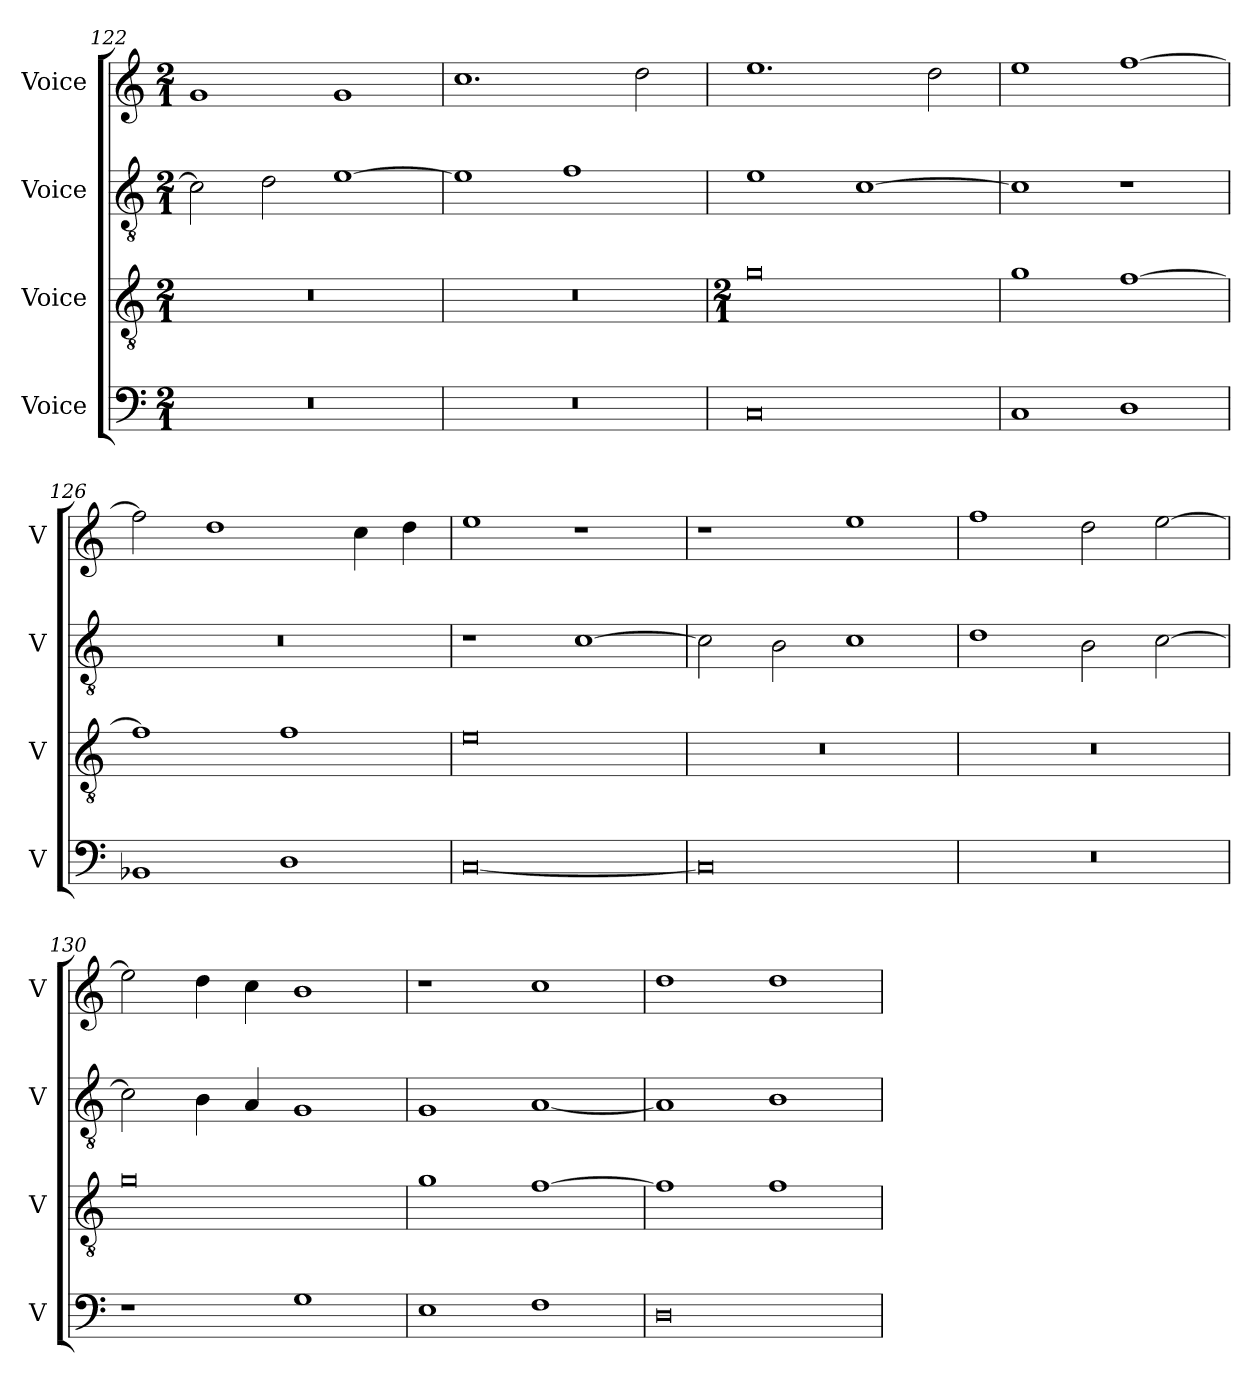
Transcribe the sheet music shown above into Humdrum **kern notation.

**kern	**kern	**kern	**kern
*part4	*part3	*part2	*part1
*staff4	*staff3	*staff2	*staff1
*I"Voice	*I"Voice	*I"Voice	*I"Voice
*I'V	*I'V	*I'V	*I'V
!!LO:LB:g=z
*clefF4	*clefGv2	*clefGv2	*clefG2
*k[]	*k[]	*k[]	*k[]
*M2/1	*M2/1	*M2/1	*M2/1
=122	=122	=122	=122
0r	0r	2c\]	1g
.	.	2d\	.
.	.	[1e	1g
=123	=123	=123	=123
0r	0r	1e]	1.cc
.	.	1f	.
.	.	.	2dd\
=124	=124	=124	=124
*	*M2/1	*	*
0C	0g	1e	1.ee
.	.	[1c	.
.	.	.	2dd\
=125	=125	=125	=125
1C	1g	1c]	1ee
1D	[1f	1r	[1ff
!!LO:LB:g=z
=126	=126	=126	=126
1BB-X	1f]	0r	2ff\]
.	.	.	1dd
1D	1f	.	.
.	.	.	4cc\
.	.	.	4dd\
=127	=127	=127	=127
[0C	0e	1r	1ee
.	.	[1c	1r
=128	=128	=128	=128
0C]	0r	2c\]	1r
.	.	2B\	.
.	.	1c	1ee
=129	=129	=129	=129
0r	0r	1d	1ff
.	.	2B\	2dd\
.	.	[2c\	[2ee\
!!LO:LB:g=z
=130	=130	=130	=130
1r	0g	2c\]	2ee\]
.	.	4B\	4dd\
.	.	4A/	4cc\
1G	.	1G	1b
=131	=131	=131	=131
1E	1g	1G	1r
1F	[1f	[1A	1cc
=132	=132	=132	=132
0D	1f]	1A]	1dd
.	1f	1B	1dd
=	=	=	=
*-	*-	*-	*-
